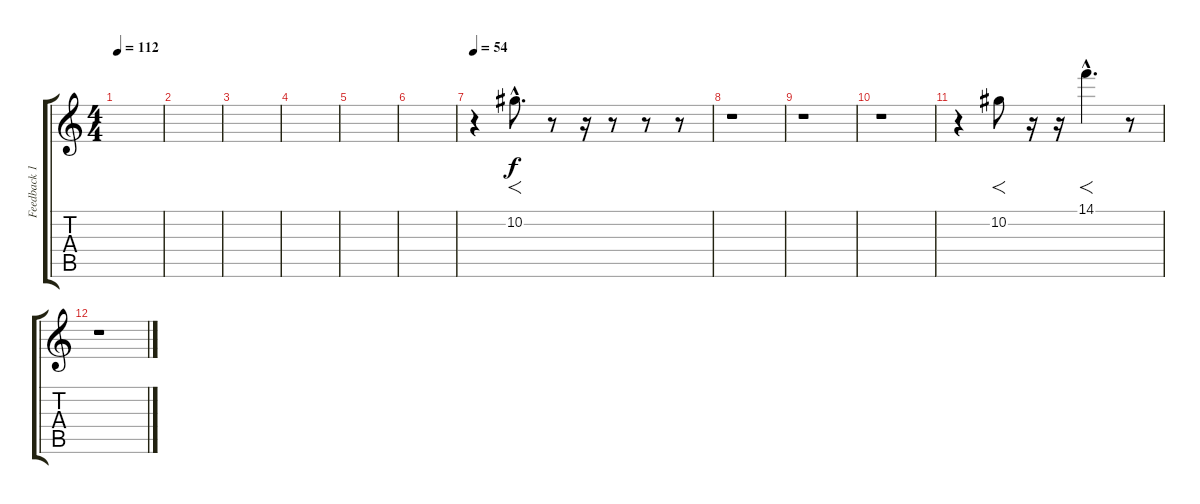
\track ("Feedback 1" "Feedback 1") {instrument distortionguitar}
\staff {score tabs}
\tuning (Eb4 Bb3 Gb3 Db3 Ab2 Db2) {hide}
\ts (4 4)
\tempo 112
\clef g2
\ks c
|
|
|
|
|
|
\tempo 54
r.4{volume 12} 10.2{hac}.8{f d} r.8 r.16 r.8 r.8 r.8 |
r.1 |
r.1 |
r.1 |
r.4 10.2.8{f} r.16 r.16 14.1{hac}.4{f d} r.8 |
r.1
